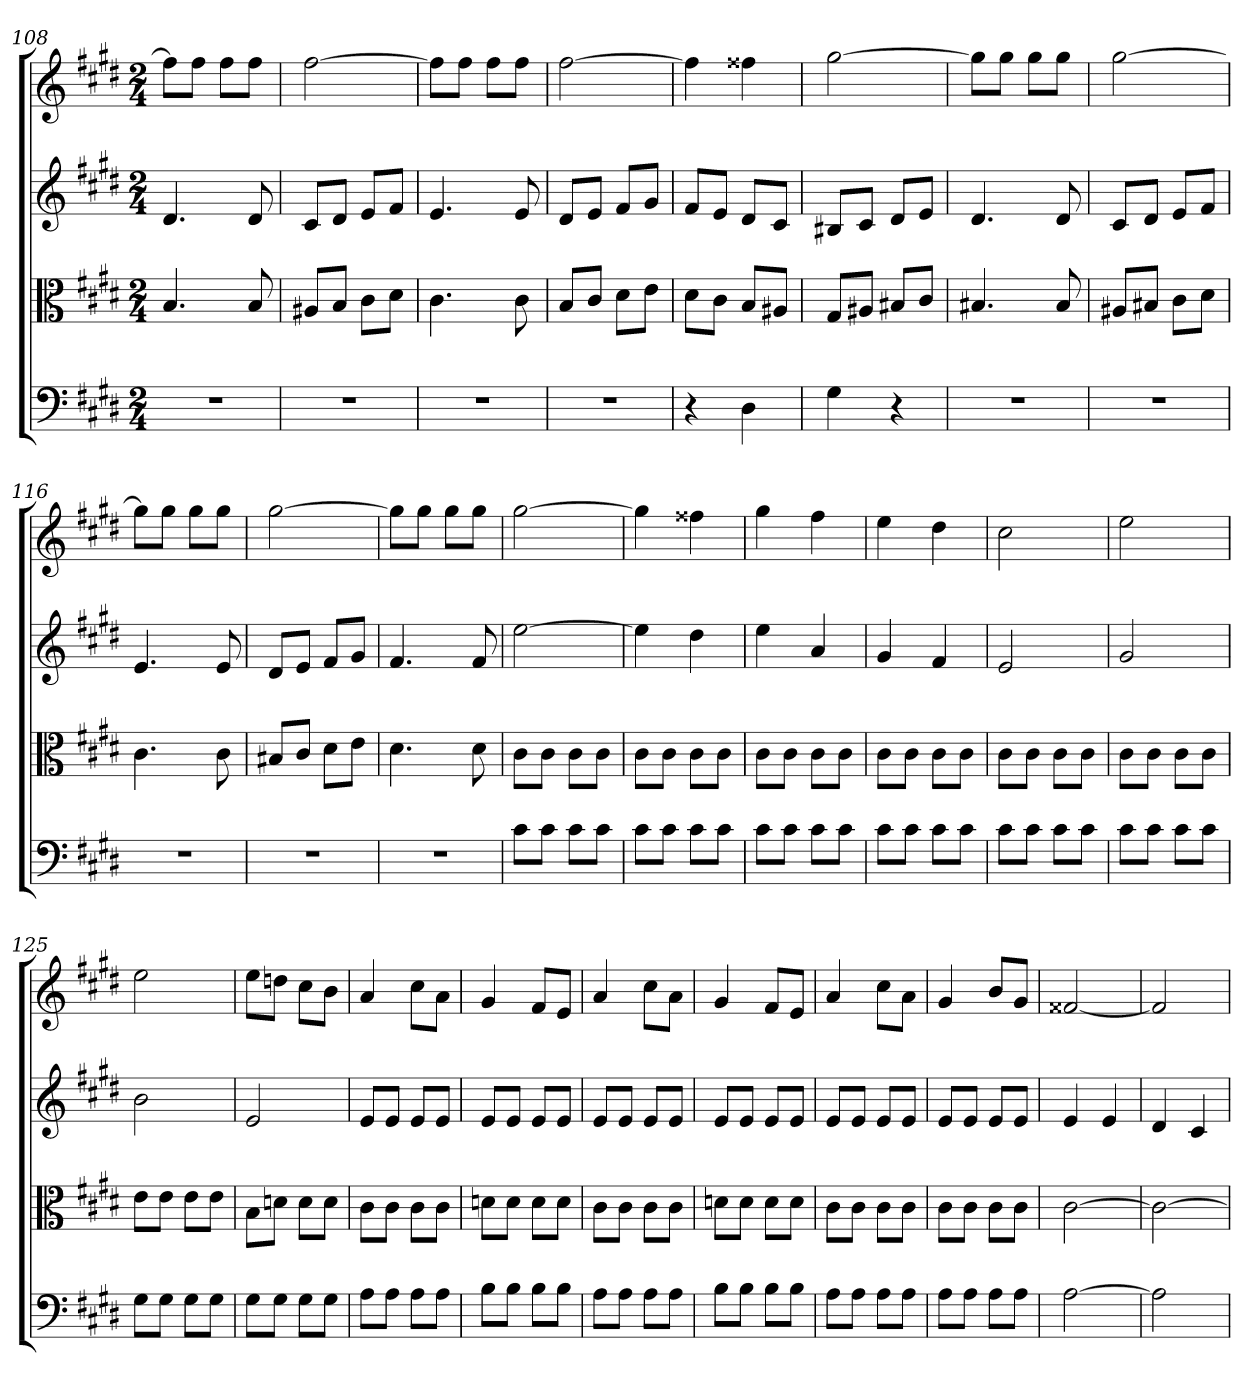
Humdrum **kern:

**kern	**kern	**kern	**kern
*part4	*part3	*part2	*part1
*staff4	*staff3	*staff2	*staff1
*clefF4	*clefC3	*	*
*k[f#c#g#d#]	*k[f#c#g#d#]	*k[f#c#g#d#]	*k[f#c#g#d#]
*E:	*E:	*E:	*E:
*M2/4	*M2/4	*M2/4	*M2/4
=108	=108	=108	=108
2r	4.B	4.d#	8ff#L]
.	.	.	8ff#J
.	.	.	8ff#L
.	8B	8d#	8ff#J
=109	=109	=109	=109
2r	8A#X/L	8c#L	[2ff#
.	8B/J	8d#J	.
.	8c#\L	8eL	.
.	8d#\J	8f#J	.
=110	=110	=110	=110
2r	4.c#	4.e	8ff#L]
.	.	.	8ff#J
.	.	.	8ff#L
.	8c#	8e	8ff#J
=111	=111	=111	=111
2r	8B/L	8d#L	[2ff#
.	8c#/J	8eJ	.
.	8d#\L	8f#L	.
.	8e\J	8g#J	.
=112	=112	=112	=112
4r	8d#\L	8f#L	4ff#]
.	8c#\J	8eJ	.
4D#	8B/L	8d#L	4ff##X
.	8A#X/J	8c#J	.
=113	=113	=113	=113
4G#	8G#/L	8B#XL	[2gg#
.	8A#X/J	8c#J	.
4r	8B#X/L	8d#L	.
.	8c#/J	8eJ	.
=114	=114	=114	=114
2r	4.B#X	4.d#	8gg#L]
.	.	.	8gg#J
.	.	.	8gg#L
.	8B#	8d#	8gg#J
=115	=115	=115	=115
2r	8A#X/L	8c#L	[2gg#
.	8B#X/J	8d#J	.
.	8c#\L	8eL	.
.	8d#\J	8f#J	.
=116	=116	=116	=116
2r	4.c#	4.e	8gg#L]
.	.	.	8gg#J
.	.	.	8gg#L
.	8c#	8e	8gg#J
=117	=117	=117	=117
2r	8B#X/L	8d#L	[2gg#
.	8c#/J	8eJ	.
.	8d#\L	8f#L	.
.	8e\J	8g#J	.
=118	=118	=118	=118
2r	4.d#	4.f#	8gg#L]
.	.	.	8gg#J
.	.	.	8gg#L
.	8d#	8f#	8gg#J
=119	=119	=119	=119
8c#\L	8c#\L	[2ee	[2gg#
8c#\J	8c#\J	.	.
8c#\L	8c#\L	.	.
8c#\J	8c#\J	.	.
=120	=120	=120	=120
8c#\L	8c#\L	4ee]	4gg#]
8c#\J	8c#\J	.	.
8c#\L	8c#\L	4dd#	4ff##X
8c#\J	8c#\J	.	.
=121	=121	=121	=121
8c#\L	8c#\L	4ee	4gg#
8c#\J	8c#\J	.	.
8c#\L	8c#\L	4a	4ff#
8c#\J	8c#\J	.	.
=122	=122	=122	=122
8c#\L	8c#\L	4g#	4ee
8c#\J	8c#\J	.	.
8c#\L	8c#\L	4f#	4dd#
8c#\J	8c#\J	.	.
=123	=123	=123	=123
8c#\L	8c#\L	2e	2cc#
8c#\J	8c#\J	.	.
8c#\L	8c#\L	.	.
8c#\J	8c#\J	.	.
=124	=124	=124	=124
8c#\L	8c#\L	2g#	2ee
8c#\J	8c#\J	.	.
8c#\L	8c#\L	.	.
8c#\J	8c#\J	.	.
=125	=125	=125	=125
8G#\L	8e\L	2b	2ee
8G#\J	8e\J	.	.
8G#\L	8e\L	.	.
8G#\J	8e\J	.	.
=126	=126	=126	=126
8G#\L	8B\L	2e	8eeL
8G#\J	8dn\J	.	8ddnJ
8G#\L	8d\L	.	8cc#L
8G#\J	8d\J	.	8bJ
=127	=127	=127	=127
8A\L	8c#\L	8eL	4a
8A\J	8c#\J	8eJ	.
8A\L	8c#\L	8eL	8cc#L
8A\J	8c#\J	8eJ	8aJ
=128	=128	=128	=128
8B\L	8dn\L	8eL	4g#
8B\J	8d\J	8eJ	.
8B\L	8d\L	8eL	8f#L
8B\J	8d\J	8eJ	8eJ
=129	=129	=129	=129
8A\L	8c#\L	8eL	4a
8A\J	8c#\J	8eJ	.
8A\L	8c#\L	8eL	8cc#L
8A\J	8c#\J	8eJ	8aJ
=130	=130	=130	=130
8B\L	8dn\L	8eL	4g#
8B\J	8d\J	8eJ	.
8B\L	8d\L	8eL	8f#L
8B\J	8d\J	8eJ	8eJ
=131	=131	=131	=131
8A\L	8c#\L	8eL	4a
8A\J	8c#\J	8eJ	.
8A\L	8c#\L	8eL	8cc#L
8A\J	8c#\J	8eJ	8aJ
=132	=132	=132	=132
8A\L	8c#\L	8eL	4g#
8A\J	8c#\J	8eJ	.
8A\L	8c#\L	8eL	8bL
8A\J	8c#\J	8eJ	8g#J
=133	=133	=133	=133
[2A	[2c#	4e	[2f##X
.	.	4e	.
=134	=134	=134	=134
2A]	2c#_	4d#	2f##]
.	.	4c#	.
=	=	=	=
*-	*-	*-	*-
